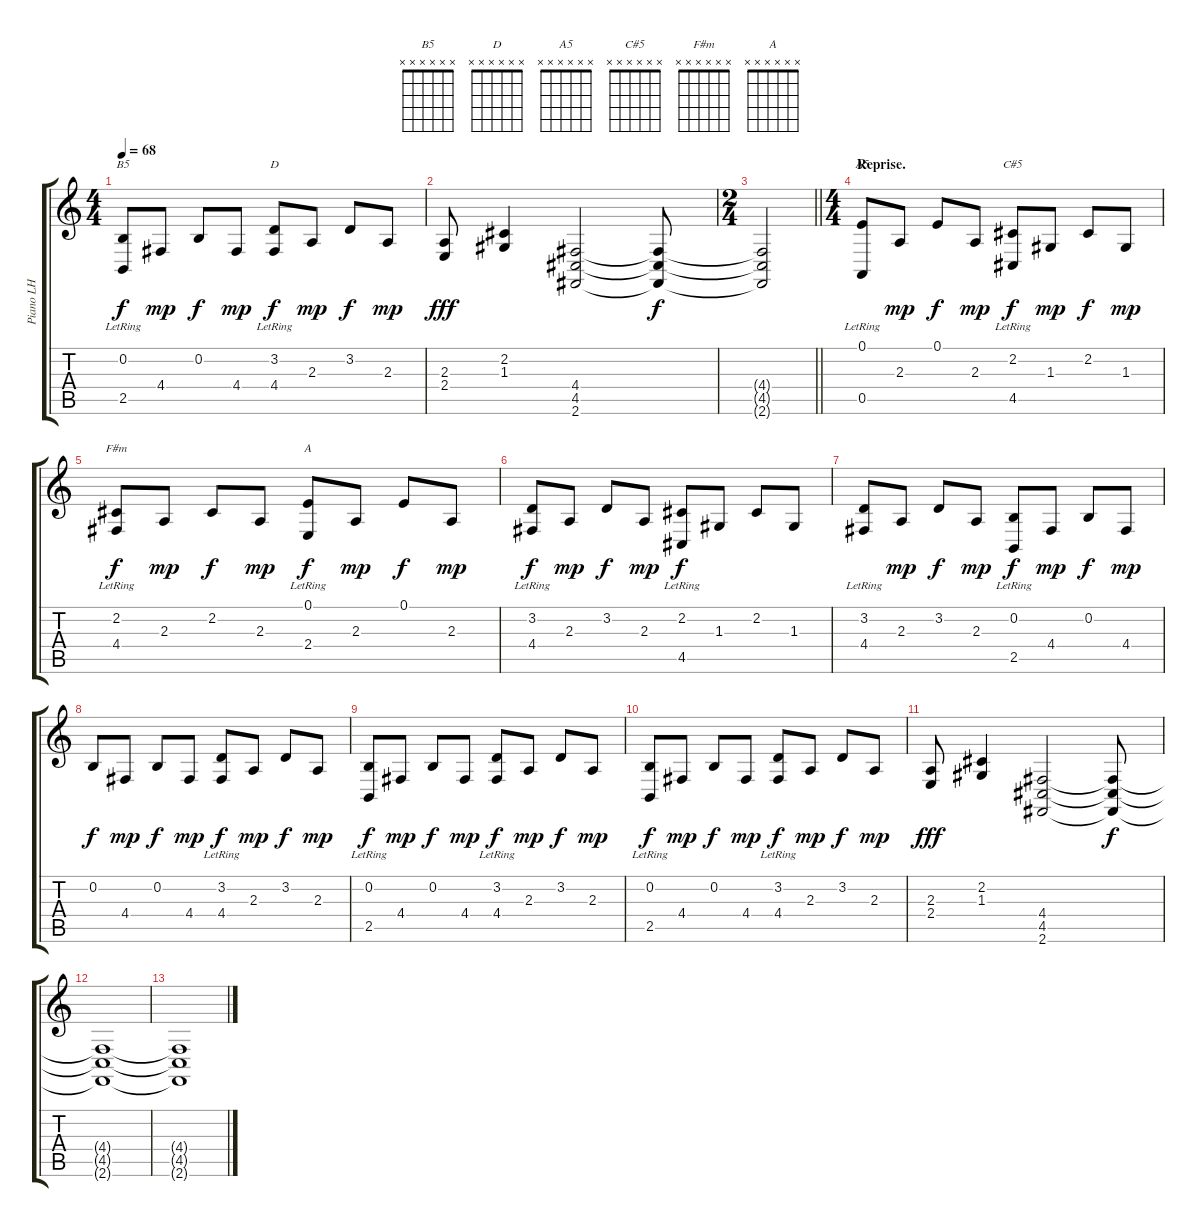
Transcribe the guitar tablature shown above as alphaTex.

\track ("Piano LH" "Piano LH") {instrument acousticgrandpiano}
\staff {score tabs}
\tuning (E4 B3 G3 D3 A2 E2) {hide}
\chord ("B5" x x x x x x)
\chord ("D" x x x x x x)
\chord ("A5" x x x x x x)
\chord ("C#5" x x x x x x)
\chord ("F#m" x x x x x x)
\chord ("A" x x x x x x)
\ts (4 4)
\tempo 68
\clef g2
\ks c
(0.2 2.5{lr}).8{ch "B5" dy f} 4.4.8{dy mp} 0.2.8{dy f} 4.4.8{dy mp} (3.2 4.4{lr}).8{ch "D" dy f} 2.3.8{dy mp} 3.2.8{dy f} 2.3.8{dy mp} |
(2.3 2.4).8{dy fff} (2.2 1.3).4 (4.4 4.5 2.6).2 (4.4{t} 4.5{t} 2.6{t}).8{dy f} |
\ts (2 4)
\barLineRight lightlight
(4.4{t} 4.5{t} 2.6{t}).2 |
\ts (4 4)
\section ("" "Reprise.")
(0.1 0.5{lr}).8{ch "A5"} 2.3.8{dy mp} 0.1.8{dy f} 2.3.8{dy mp} (2.2 4.5{lr}).8{ch "C#5" dy f} 1.3.8{dy mp} 2.2.8{dy f} 1.3.8{dy mp} |
(2.2 4.4{lr}).8{ch "F#m" dy f} 2.3.8{dy mp} 2.2.8{dy f} 2.3.8{dy mp} (0.1 2.4{lr}).8{ch "A" dy f} 2.3.8{dy mp} 0.1.8{dy f} 2.3.8{dy mp} |
(3.2 4.4{lr}).8{dy f} 2.3.8{dy mp} 3.2.8{dy f} 2.3.8{dy mp} (2.2 4.5{lr}).8{dy f} 1.3.8 2.2.8 1.3.8 |
(3.2 4.4{lr}).8 2.3.8{dy mp} 3.2.8{dy f} 2.3.8{dy mp} (0.2 2.5{lr}).8{dy f} 4.4.8{dy mp} 0.2.8{dy f} 4.4.8{dy mp} |
0.2.8{dy f} 4.4.8{dy mp} 0.2.8{dy f} 4.4.8{dy mp} (3.2 4.4{lr}).8{dy f} 2.3.8{dy mp} 3.2.8{dy f} 2.3.8{dy mp} |
(0.2 2.5{lr}).8{dy f} 4.4.8{dy mp} 0.2.8{dy f} 4.4.8{dy mp} (3.2 4.4{lr}).8{dy f} 2.3.8{dy mp} 3.2.8{dy f} 2.3.8{dy mp} |
(0.2 2.5{lr}).8{dy f} 4.4.8{dy mp} 0.2.8{dy f} 4.4.8{dy mp} (3.2 4.4{lr}).8{dy f} 2.3.8{dy mp} 3.2.8{dy f} 2.3.8{dy mp} |
(2.3 2.4).8{dy fff} (2.2 1.3).4 (4.4 4.5 2.6).2 (4.4{t} 4.5{t} 2.6{t}).8{dy f} |
(4.4{t} 4.5{t} 2.6{t}).1 |
(4.4{t} 4.5{t} 2.6{t}).1
